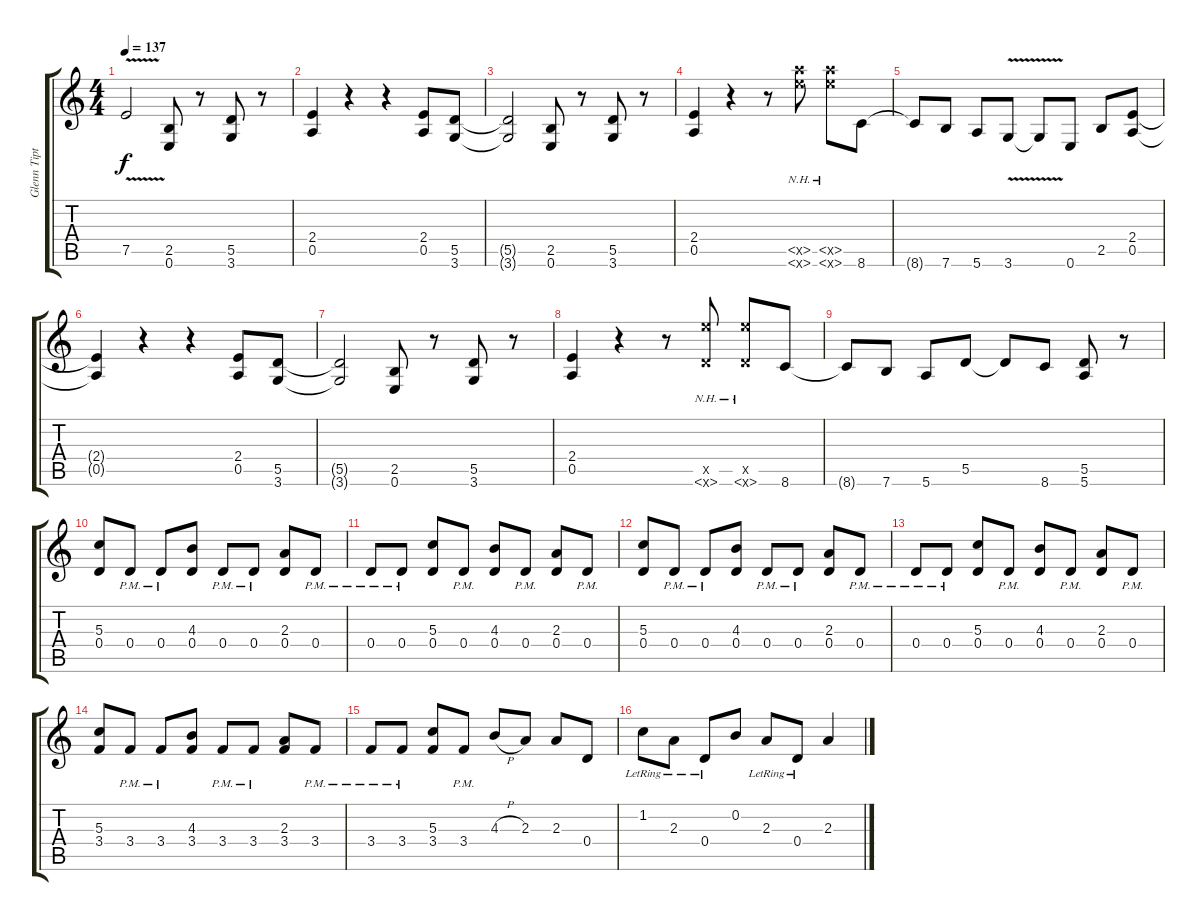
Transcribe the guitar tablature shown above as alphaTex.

\track ("Glenn Tipton" "Glenn Tipt") {instrument distortionguitar}
\staff {score tabs}
\tuning (E4 B3 G3 D3 A2 E2) {hide}
\ts (4 4)
\tempo 137
\clef g2
\ks c
7.5{v}.2{dy f} (2.5 0.6).8 r.8 (5.5 3.6).8 r.8 |
(2.4 0.5).4 r.4 r.4 (2.4 0.5).8 (5.5 3.6).8 |
(5.5{t} 3.6{t}).2 (2.5 0.6).8 r.8 (5.5 3.6).8 r.8 |
(2.4 0.5).4 r.4 r.8 (5.5{nh x} 5.6{nh x}).8 (5.5{nh x} 5.6{nh x}).8 8.6.8 |
8.6{t}.8 7.6.8 5.6.8 3.6{v}.8 3.6{t}.8 0.6.8 2.5.8 (2.4 0.5).8 |
(2.4{t} 0.5{t}).4 r.4 r.4 (2.4 0.5).8 (5.5 3.6).8 |
(5.5{t} 3.6{t}).2 (2.5 0.6).8 r.8 (5.5 3.6).8 r.8 |
(2.4 0.5).4 r.4 r.8 (5.5{x} 5.6{nh x}).8 (5.5{x} 5.6{nh x}).8 8.6.8 |
8.6{t}.8 7.6.8 5.6.8 5.5.8 5.5{t}.8 8.6.8 (5.5 5.6).8 r.8 |
(5.3 0.4).8 0.4{pm}.8 0.4{pm}.8 (4.3 0.4).8 0.4{pm}.8 0.4{pm}.8 (2.3 0.4).8 0.4{pm}.8 |
0.4{pm}.8 0.4{pm}.8 (5.3 0.4).8 0.4{pm}.8 (4.3 0.4).8 0.4{pm}.8 (2.3 0.4).8 0.4{pm}.8 |
(5.3 0.4).8 0.4{pm}.8 0.4{pm}.8 (4.3 0.4).8 0.4{pm}.8 0.4{pm}.8 (2.3 0.4).8 0.4{pm}.8 |
0.4{pm}.8 0.4{pm}.8 (5.3 0.4).8 0.4{pm}.8 (4.3 0.4).8 0.4{pm}.8 (2.3 0.4).8 0.4{pm}.8 |
(5.3 3.4).8 3.4{pm}.8 3.4{pm}.8 (4.3 3.4).8 3.4{pm}.8 3.4{pm}.8 (2.3 3.4).8 3.4{pm}.8 |
3.4{pm}.8 3.4{pm}.8 (5.3 3.4).8 3.4{pm}.8 4.3{h}.8 2.3.8 2.3.8 0.4.8 |
1.2{lr}.8 2.3{lr}.8 0.4{lr}.8 0.2.8 2.3{lr}.8 0.4{lr}.8 2.3.4
